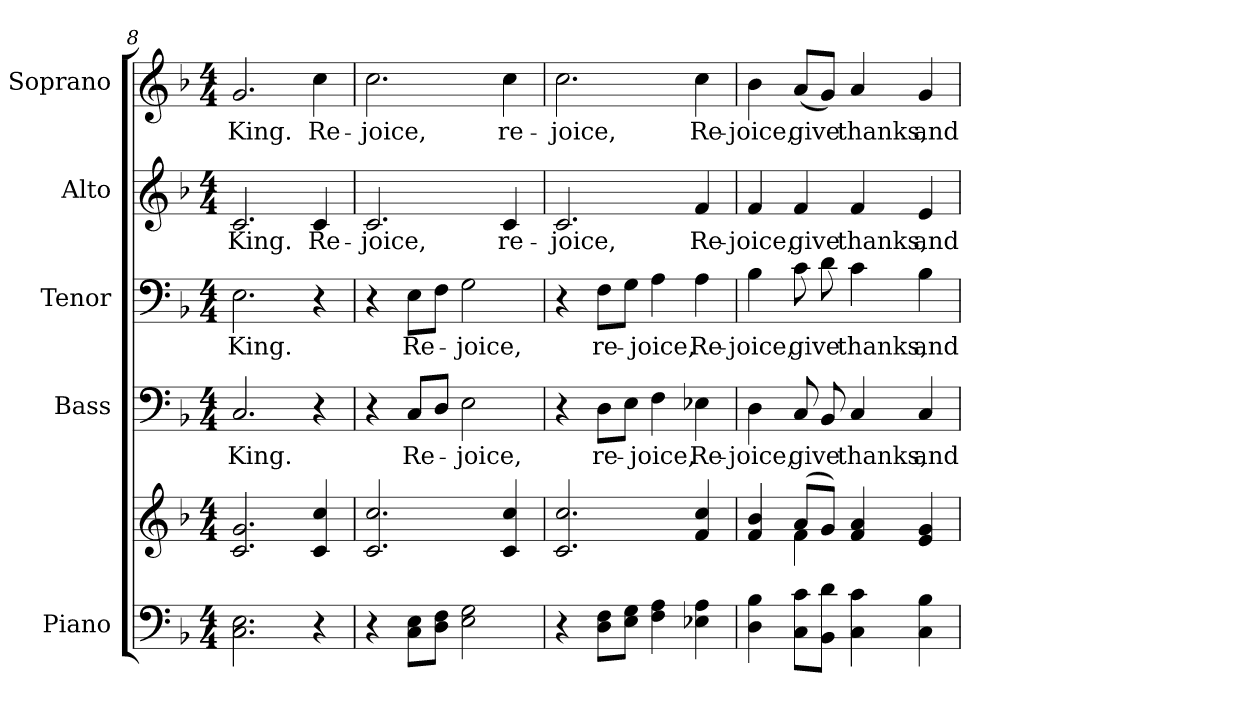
**kern	**kern	**kern	**text	**kern	**text	**kern	**text	**kern	**text
*part5	*part5	*part4	*part4	*part3	*part3	*part2	*part2	*part1	*part1
*staff6	*staff5	*staff4	*staff4	*staff3	*staff3	*staff2	*staff2	*staff1	*staff1
*I"Piano	*	*I"Bass	*	*I"Tenor	*	*I"Alto	*	*I"Soprano	*
*I'Pno.	*	*I'B.	*	*I'T.	*	*I'A.	*	*I'S.	*
*clefF4	*clefG2	*clefF4	*	*clefF4	*	*clefG2	*	*clefG2	*
*k[b-]	*k[b-]	*k[b-]	*	*k[b-]	*	*k[b-]	*	*k[b-]	*
*F:	*F:	*F:	*	*F:	*	*F:	*	*F:	*
*M4/4	*M4/4	*M4/4	*	*M4/4	*	*M4/4	*	*M4/4	*
=8	=8	=8	=8	=8	=8	=8	=8	=8	=8
!	!	!	!LO:LY:b:color=#000000	!	!	!	!	!	!
!	!	!	!	!	!LO:LY:b:color=#000000	!	!	!	!
!	!	!	!	!	!	!	!LO:LY:b:color=#000000	!	!
!	!	!	!	!	!	!	!	!	!LO:LY:b:color=#000000
2.Ci\ 2.Ei	2.ci/ 2.gi	2.Ci/	King.	2.Ei\	King.	2.ci/	King.	2.gi/	King.
!	!	!	!	!	!	!	!LO:LY:b:color=#000000	!	!
!	!	!	!	!	!	!	!	!	!LO:LY:b:color=#000000
4r	4ci/ 4cci	4r	.	4r	.	4ci/	Re-	4cci\	Re-
!!LO:PB:g=z
=9	=9	=9	=9	=9	=9	=9	=9	=9	=9
!	!	!	!	!	!	!	!LO:LY:b:color=#000000	!	!
!	!	!	!	!	!	!	!	!	!LO:LY:b:color=#000000
4r	2.ci/ 2.cci	4r	.	4r	.	2.ci/	-joice,	2.cci\	-joice,
!	!	!	!LO:LY:b:color=#000000	!	!	!	!	!	!
!	!	!	!	!	!LO:LY:b:color=#000000	!	!	!	!
8Ci\ 8Ei\L	.	8Ci/L	Re-	8Ei\L	Re-	.	.	.	.
8Di\ 8Fi\J	.	8Di/J	.	8Fi\J	.	.	.	.	.
!	!	!	!LO:LY:b:color=#000000	!	!	!	!	!	!
!	!	!	!	!	!LO:LY:b:color=#000000	!	!	!	!
2Ei\ 2Gi	.	2Ei\	-joice,	2Gi\	-joice,	.	.	.	.
!	!	!	!	!	!	!	!LO:LY:b:color=#000000	!	!
!	!	!	!	!	!	!	!	!	!LO:LY:b:color=#000000
.	4ci/ 4cci	.	.	.	.	4ci/	re-	4cci\	re-
=10	=10	=10	=10	=10	=10	=10	=10	=10	=10
!	!	!	!	!	!	!	!LO:LY:b:color=#000000	!	!
!	!	!	!	!	!	!	!	!	!LO:LY:b:color=#000000
4r	2.ci/ 2.cci	4r	.	4r	.	2.ci/	-joice,	2.cci\	-joice,
!	!	!	!LO:LY:b:color=#000000	!	!	!	!	!	!
!	!	!	!	!	!LO:LY:b:color=#000000	!	!	!	!
8Di\ 8Fi\L	.	8Di\L	re-	8Fi\L	re-	.	.	.	.
8Ei\ 8Gi\J	.	8Ei\J	.	8Gi\J	.	.	.	.	.
!	!	!	!LO:LY:b:color=#000000	!	!	!	!	!	!
!	!	!	!	!	!LO:LY:b:color=#000000	!	!	!	!
4Fi\ 4Ai	.	4Fi\	-joice,	4Ai\	-joice,	.	.	.	.
!	!	!	!LO:LY:b:color=#000000	!	!	!	!	!	!
!	!	!	!	!	!LO:LY:b:color=#000000	!	!	!	!
!	!	!	!	!	!	!	!LO:LY:b:color=#000000	!	!
!	!	!	!	!	!	!	!	!	!LO:LY:b:color=#000000
4E-Xi\ 4Ai	4fi/ 4cci	4E-Xi\	Re-	4Ai\	Re-	4fi/	Re-	4cci\	Re-
=11	=11	=11	=11	=11	=11	=11	=11	=11	=11
*	*^	*	*	*	*	*	*	*	*
!	!	!	!	!LO:LY:b:color=#000000	!	!	!	!	!	!
!	!	!	!	!	!	!LO:LY:b:color=#000000	!	!	!	!
!	!	!	!	!	!	!	!	!LO:LY:b:color=#000000	!	!
!	!	!	!	!	!	!	!	!	!	!LO:LY:b:color=#000000
4Di\ 4B-i	4fi/ 4b-i	4ryy	4Di\	-joice,	4B-i\	-joice,	4fi/	-joice,	4b-i\	-joice,
!	!	!	!	!LO:LY:b:color=#000000	!	!	!	!	!	!
!	!	!	!	!	!	!LO:LY:b:color=#000000	!	!	!	!
!	!	!	!	!	!	!	!	!LO:LY:b:color=#000000	!	!
!	!	!	!	!	!	!	!	!	!	!LO:LY:b:color=#000000
8Ci\ 8ci\L	(8ai/L	4fi\	8Ci/	give	8ci\	give	4fi/	give	(8ai/L	give
8BB-i\ 8di\J	8gi/J)	.	8BB-i/	.	8di\	.	.	.	8gi/J)	.
!	!	!	!	!LO:LY:b:color=#000000	!	!	!	!	!	!
!	!	!	!	!	!	!LO:LY:b:color=#000000	!	!	!	!
!	!	!	!	!	!	!	!	!LO:LY:b:color=#000000	!	!
!	!	!	!	!	!	!	!	!	!	!LO:LY:b:color=#000000
4Ci\ 4ci	4fi/ 4ai	2ryy	4Ci/	thanks,	4ci\	thanks,	4fi/	thanks,	4ai/	thanks,
!	!	!	!	!LO:LY:b:color=#000000	!	!	!	!	!	!
!	!	!	!	!	!	!LO:LY:b:color=#000000	!	!	!	!
!	!	!	!	!	!	!	!	!LO:LY:b:color=#000000	!	!
!	!	!	!	!	!	!	!	!	!	!LO:LY:b:color=#000000
4Ci\ 4B-i	4ei/ 4gi	.	4Ci/	and	4B-i\	and	4ei/	and	4gi/	and
*	*v	*v	*	*	*	*	*	*	*	*
=	=	=	=	=	=	=	=	=	=
*-	*-	*-	*-	*-	*-	*-	*-	*-	*-
